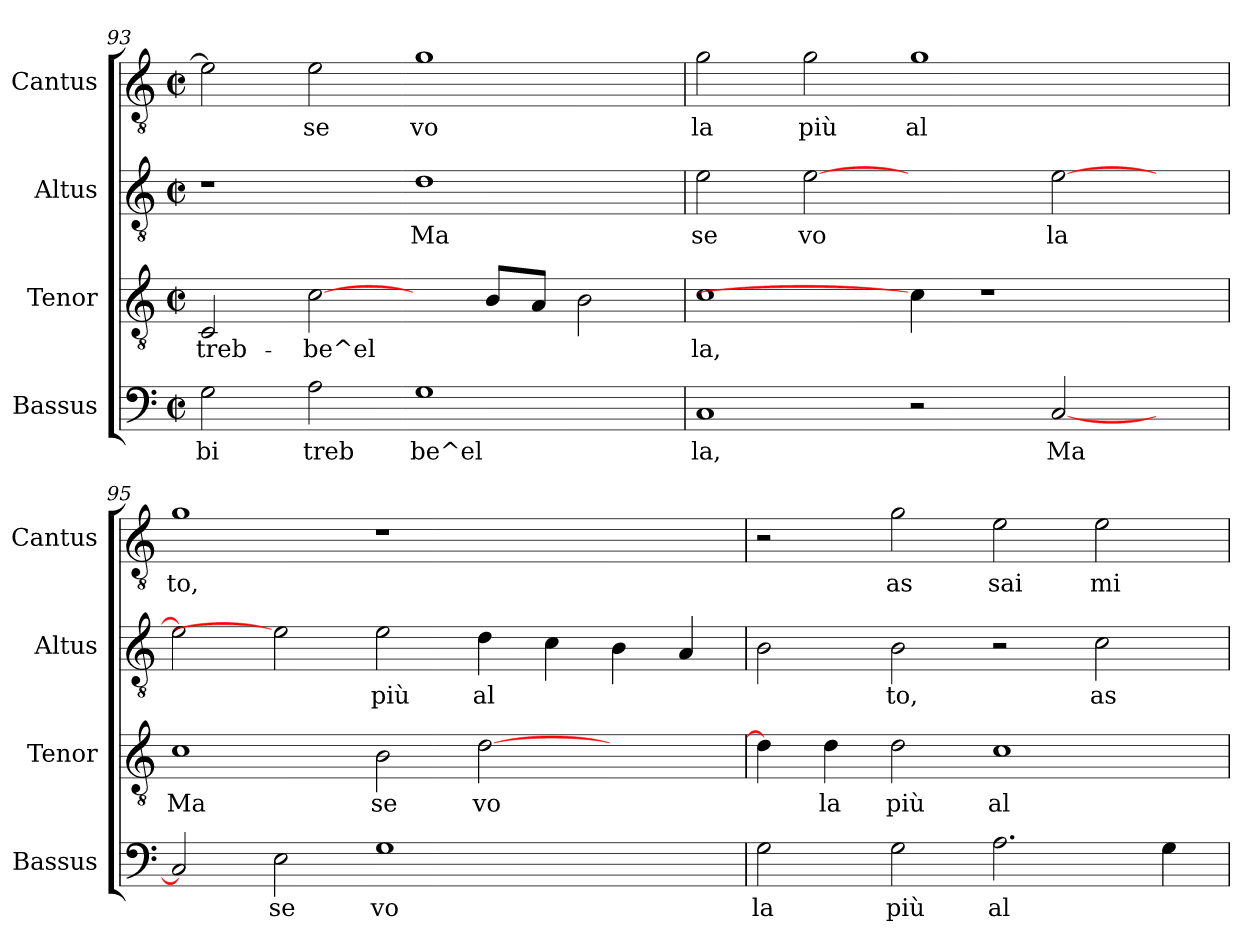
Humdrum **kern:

**kern	**text	**kern	**text	**kern	**text	**kern	**text
*part4	*part4	*part3	*part3	*part2	*part2	*part1	*part1
*staff4	*staff4	*staff3	*staff3	*staff2	*staff2	*staff1	*staff1
*I"Bassus	*	*I"Tenor	*	*I"Altus	*	*I"Cantus	*
*I'Bassus	*	*I'Tenor	*	*I'Altus	*	*I'Cantus	*
!!LO:PB:g=z
*clefF4	*	*clefGv2	*	*clefGv2	*	*clefGv2	*
*k[]	*	*k[]	*	*k[]	*	*k[]	*
*C:	*	*C:	*	*C:	*	*C:	*
*M2/2	*	*M2/2	*	*M2/2	*	*M2/2	*
*met(c|)	*	*met(c|)	*	*met(c|)	*	*met(c|)	*
=93	=93	=93	=93	=93	=93	=93	=93
!	!LO:LY:b:cj	!	!LO:LY:b:cj	!	!	!	!LO:LY:b:cj
2G\	-bi	2C/	treb-	1r	.	2e\]	.
!	!LO:LY:b:cj	!	!LO:LY:b:cj	!	!	!	!LO:LY:b:cj
2A\	treb	[2c\	-be^el-	.	.	2e\	se
!	!LO:LY:b:cj	!	!	!	!LO:LY:b:cj	!	!LO:LY:b:cj
1G	be^el	4ryy	.	1d	Ma	1g	vo
!	!	!	!LO:LY:b:cj	!	!	!	!
.	.	8B/L	--	.	.	.	.
!	!	!	!LO:LY:b:cj	!	!	!	!
.	.	8A/J	--	.	.	.	.
!	!	!	!LO:LY:b:cj	!	!	!	!
.	.	2B\	--	.	.	.	.
=94	=94	=94	=94	=94	=94	=94	=94
!	!LO:LY:b:cj	!	!LO:LY:b:cj	!	!LO:LY:b:cj	!	!LO:LY:b:cj
1C	la,	1c	-la,	2e\	se	2g\	la
!	!	!	!	!	!LO:LY:b:cj	!	!LO:LY:b:cj
.	.	.	.	[2e	vo	2g\	più
!	!	!	!	!	!	!	!LO:LY:b:cj
2r	.	4c\]	.	2ryy	.	1g	al
.	.	1r	.	.	.	.	.
!	!LO:LY:b:cj	!	!	!	!LO:LY:b:cj	!	!
[<2C/	Ma	.	.	[>2e\	la	.	.
4ryy	.	.	.	4ryy	.	4ryy	.
=95	=95	=95	=95	=95	=95	=95	=95
!	!LO:LY:b:cj	!	!LO:LY:b:cj	!	!LO:LY:b:cj	!	!LO:LY:b:cj
2C/]	.	1c	Ma	2e\]	.	1g	to,
!	!LO:LY:b:cj	!	!	!	!	!	!
2E\	se	.	.	2e]	.	.	.
!	!LO:LY:b:cj	!	!LO:LY:b:cj	!	!LO:LY:b:cj	!	!
1G	vo	2B\	se	2e\	più	1r	.
!	!	!	!LO:LY:b:cj	!	!LO:LY:b:cj	!	!
.	.	[>2d\	vo-	4d\	al	.	.
!	!	!	!	!	!LO:LY:b:cj	!	!
.	.	.	.	4c\	.	.	.
!	!	!	!	!	!LO:LY:b:cj	!	!
2ryy	.	2ryy	.	4B\	.	2ryy	.
!	!	!	!	!	!LO:LY:b:cj	!	!
.	.	.	.	4A/	.	.	.
=96	=96	=96	=96	=96	=96	=96	=96
!	!LO:LY:b:cj	!	!LO:LY:b:cj	!	!LO:LY:b:cj	!	!
2G\	la	4d\]	--	2B\	.	2r	.
!	!	!	!LO:LY:b:cj	!	!	!	!
.	.	4d\	-la	.	.	.	.
!	!LO:LY:b:cj	!	!LO:LY:b:cj	!	!LO:LY:b:cj	!	!LO:LY:b:cj
2G\	più	2d\	più	2B\	to,	2g\	as
!	!LO:LY:b:cj	!	!LO:LY:b:cj	!	!	!	!LO:LY:b:cj
2.A\	al	1c	al-	2r	.	2e\	sai
!	!	!	!	!	!LO:LY:b:cj	!	!LO:LY:b:cj
.	.	.	.	2c\	as	2e\	mi
!	!LO:LY:b:cj	!	!	!	!	!	!
4G\	.	.	.	.	.	.	.
=	=	=	=	=	=	=	=
*-	*-	*-	*-	*-	*-	*-	*-
